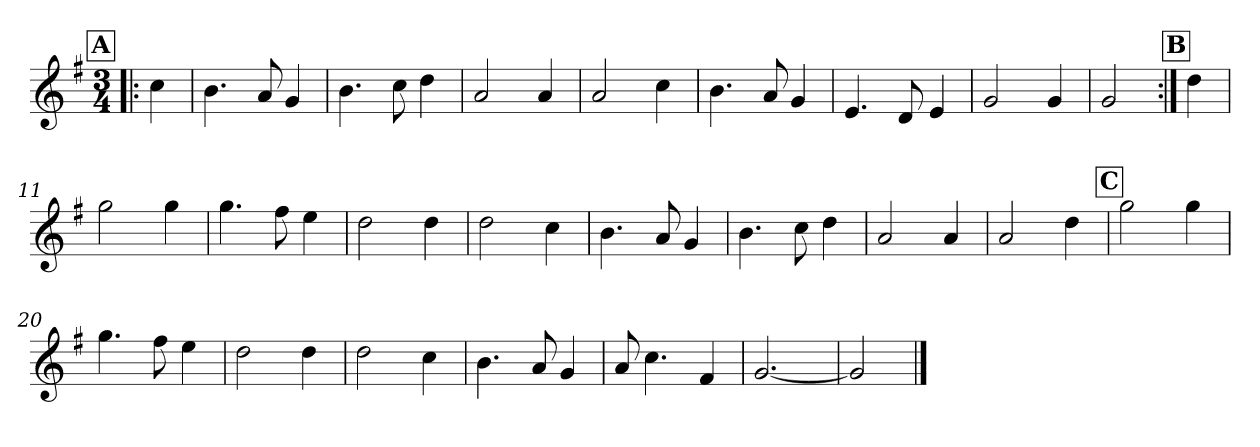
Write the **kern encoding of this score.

**kern
*part1
*staff1
*clefG2
*k[f#]
*G:
*M3/4
*MM130
!!LO:REH:place=s1:a:B:fs=14:t=A
=1!|:
4cc\
=2
4.b\
8a/
4g/
=3
4.b\
8cc\
4dd\
=4
2a/
4a/
=5
2a/
4cc\
=6
4.b\
8a/
4g/
=7
4.e/
8d/
4e/
=8
2g/
4g/
=9
2g/
!!LO:REH:place=s1:a:B:fs=14:t=B
=10:|!
4dd\
=11
2gg\
4gg\
=12
4.gg\
8ff#\
4ee\
=13
2dd\
4dd\
=14
2dd\
4cc\
!!LO:LB:g=z
=15
4.b\
8a/
4g/
=16
4.b\
8cc\
4dd\
=17
2a/
4a/
=18
2a/
4dd\
!!LO:REH:place=s1:a:B:fs=14:t=C
=19
2gg\
4gg\
=20
4.gg\
8ff#\
4ee\
=21
2dd\
4dd\
=22
2dd\
4cc\
=23
4.b\
8a/
4g/
=24
8a/
4.cc\
4f#/
=25
[2.g/
=26
2g/]
==
*-
